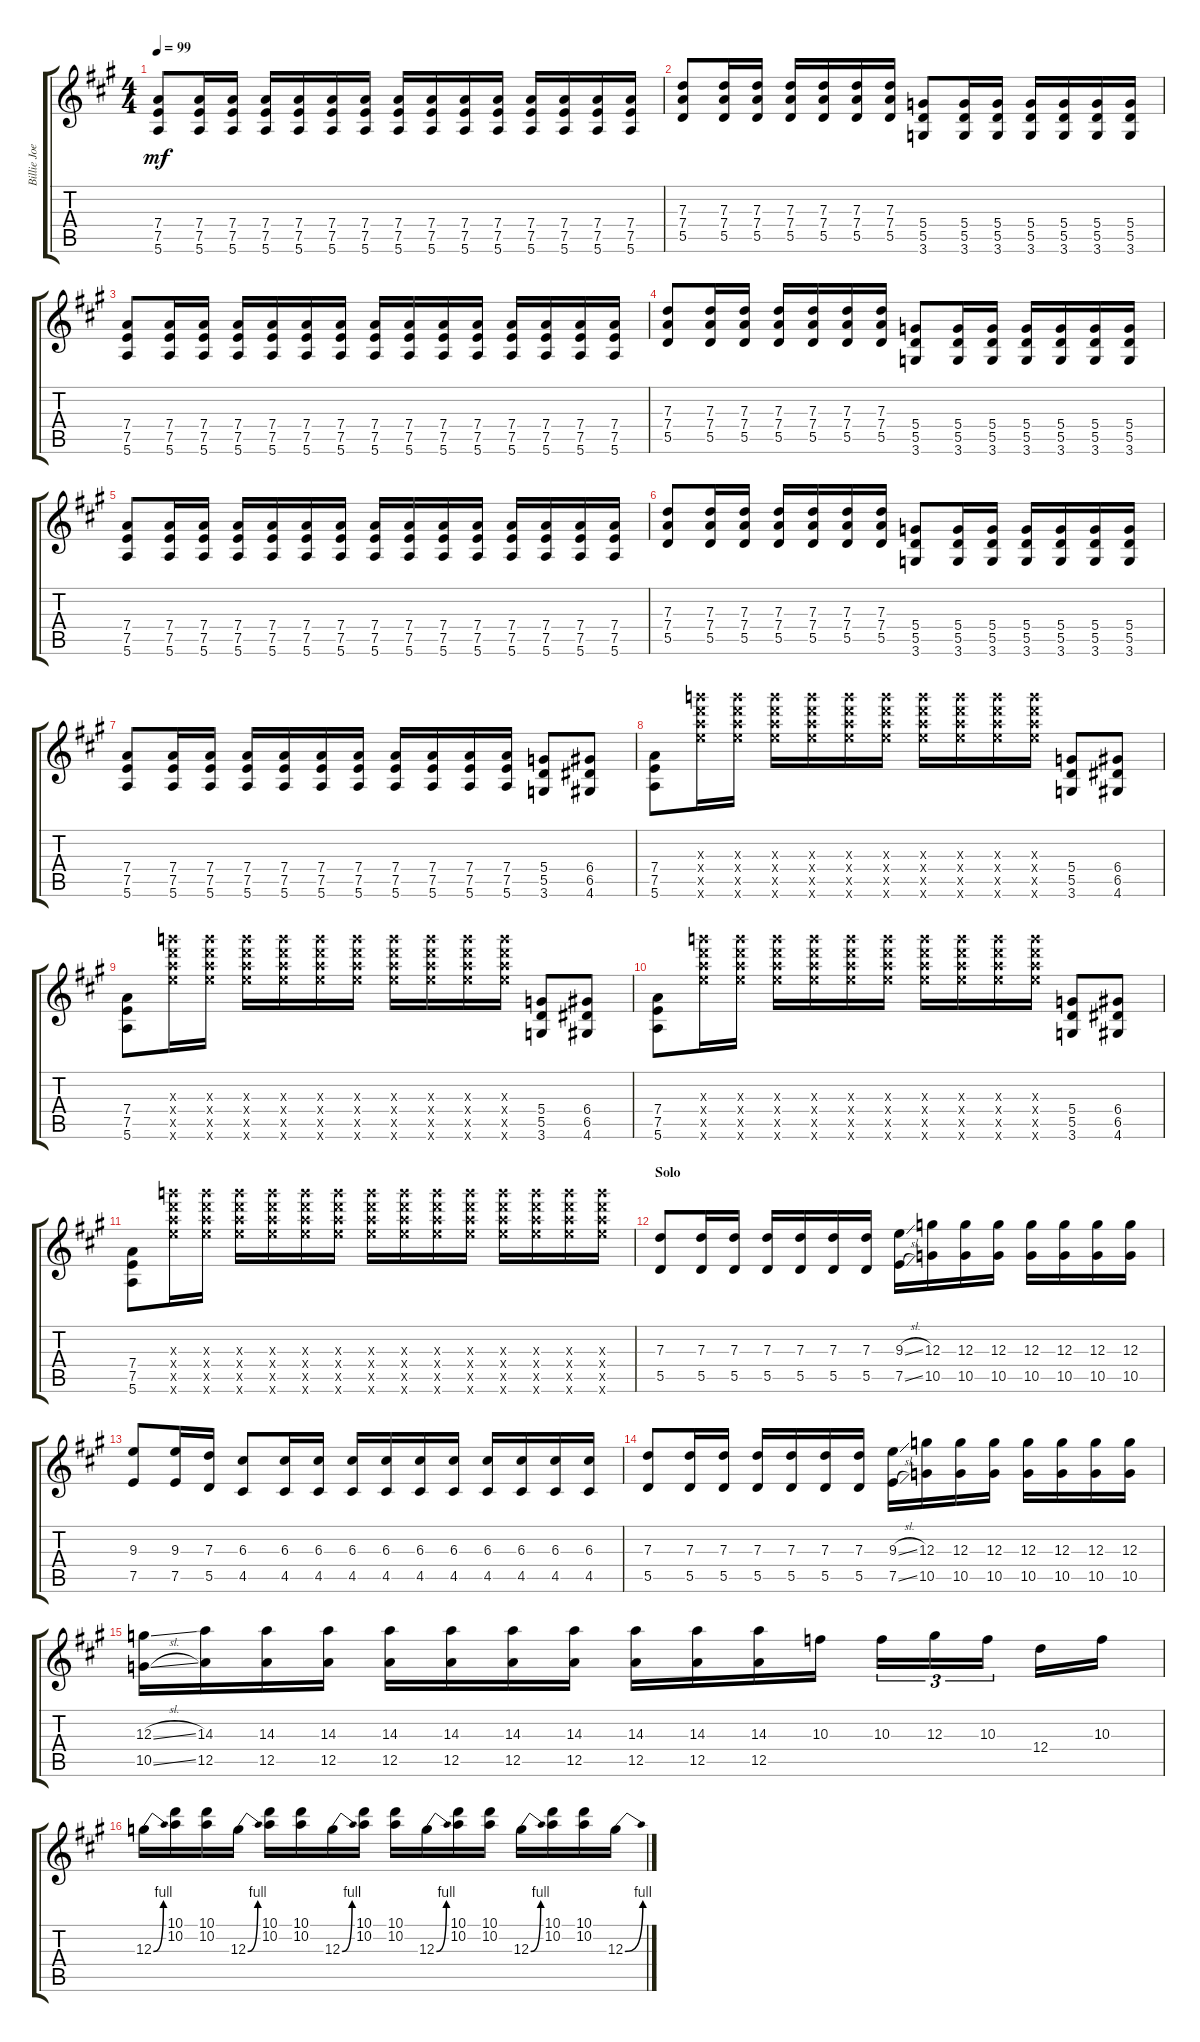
\track ("Billie Joe Lead Guitar" "Billie Joe") {instrument overdrivenguitar}
\staff {score tabs}
\tuning (E4 B3 G3 D3 A2 E2) {hide}
\ts (4 4)
\tempo 99
\clef g2
\ks a
(7.4 7.5 5.6).8{dy mf} (7.4 7.5 5.6).16 (7.4 7.5 5.6).16 (7.4 7.5 5.6).16 (7.4 7.5 5.6).16 (7.4 7.5 5.6).16 (7.4 7.5 5.6).16 (7.4 7.5 5.6).16 (7.4 7.5 5.6).16 (7.4 7.5 5.6).16 (7.4 7.5 5.6).16 (7.4 7.5 5.6).16 (7.4 7.5 5.6).16 (7.4 7.5 5.6).16 (7.4 7.5 5.6).16 |
(7.3 7.4 5.5).8 (7.3 7.4 5.5).16 (7.3 7.4 5.5).16 (7.3 7.4 5.5).16 (7.3 7.4 5.5).16 (7.3 7.4 5.5).16 (7.3 7.4 5.5).16 (5.4 5.5 3.6).8 (5.4 5.5 3.6).16 (5.4 5.5 3.6).16 (5.4 5.5 3.6).16 (5.4 5.5 3.6).16 (5.4 5.5 3.6).16 (5.4 5.5 3.6).16 |
(7.4 7.5 5.6).8 (7.4 7.5 5.6).16 (7.4 7.5 5.6).16 (7.4 7.5 5.6).16 (7.4 7.5 5.6).16 (7.4 7.5 5.6).16 (7.4 7.5 5.6).16 (7.4 7.5 5.6).16 (7.4 7.5 5.6).16 (7.4 7.5 5.6).16 (7.4 7.5 5.6).16 (7.4 7.5 5.6).16 (7.4 7.5 5.6).16 (7.4 7.5 5.6).16 (7.4 7.5 5.6).16 |
(7.3 7.4 5.5).8 (7.3 7.4 5.5).16 (7.3 7.4 5.5).16 (7.3 7.4 5.5).16 (7.3 7.4 5.5).16 (7.3 7.4 5.5).16 (7.3 7.4 5.5).16 (5.4 5.5 3.6).8 (5.4 5.5 3.6).16 (5.4 5.5 3.6).16 (5.4 5.5 3.6).16 (5.4 5.5 3.6).16 (5.4 5.5 3.6).16 (5.4 5.5 3.6).16 |
(7.4 7.5 5.6).8 (7.4 7.5 5.6).16 (7.4 7.5 5.6).16 (7.4 7.5 5.6).16 (7.4 7.5 5.6).16 (7.4 7.5 5.6).16 (7.4 7.5 5.6).16 (7.4 7.5 5.6).16 (7.4 7.5 5.6).16 (7.4 7.5 5.6).16 (7.4 7.5 5.6).16 (7.4 7.5 5.6).16 (7.4 7.5 5.6).16 (7.4 7.5 5.6).16 (7.4 7.5 5.6).16 |
(7.3 7.4 5.5).8 (7.3 7.4 5.5).16 (7.3 7.4 5.5).16 (7.3 7.4 5.5).16 (7.3 7.4 5.5).16 (7.3 7.4 5.5).16 (7.3 7.4 5.5).16 (5.4 5.5 3.6).8 (5.4 5.5 3.6).16 (5.4 5.5 3.6).16 (5.4 5.5 3.6).16 (5.4 5.5 3.6).16 (5.4 5.5 3.6).16 (5.4 5.5 3.6).16 |
(7.4 7.5 5.6).8 (7.4 7.5 5.6).16 (7.4 7.5 5.6).16 (7.4 7.5 5.6).16 (7.4 7.5 5.6).16 (7.4 7.5 5.6).16 (7.4 7.5 5.6).16 (7.4 7.5 5.6).16 (7.4 7.5 5.6).16 (7.4 7.5 5.6).16 (7.4 7.5 5.6).16 (5.4 5.5 3.6).8 (6.4 6.5 4.6).8 |
(7.4 7.5 5.6).8 (24.3{x} 24.4{x} 24.5{x} 24.6{x}).16 (24.3{x} 24.4{x} 24.5{x} 24.6{x}).16 (24.3{x} 24.4{x} 24.5{x} 24.6{x}).16 (24.3{x} 24.4{x} 24.5{x} 24.6{x}).16 (24.3{x} 24.4{x} 24.5{x} 24.6{x}).16 (24.3{x} 24.4{x} 24.5{x} 24.6{x}).16 (24.3{x} 24.4{x} 24.5{x} 24.6{x}).16 (24.3{x} 24.4{x} 24.5{x} 24.6{x}).16 (24.3{x} 24.4{x} 24.5{x} 24.6{x}).16 (24.3{x} 24.4{x} 24.5{x} 24.6{x}).16 (5.4 5.5 3.6).8 (6.4 6.5 4.6).8 |
(7.4 7.5 5.6).8 (24.3{x} 24.4{x} 24.5{x} 24.6{x}).16 (24.3{x} 24.4{x} 24.5{x} 24.6{x}).16 (24.3{x} 24.4{x} 24.5{x} 24.6{x}).16 (24.3{x} 24.4{x} 24.5{x} 24.6{x}).16 (24.3{x} 24.4{x} 24.5{x} 24.6{x}).16 (24.3{x} 24.4{x} 24.5{x} 24.6{x}).16 (24.3{x} 24.4{x} 24.5{x} 24.6{x}).16 (24.3{x} 24.4{x} 24.5{x} 24.6{x}).16 (24.3{x} 24.4{x} 24.5{x} 24.6{x}).16 (24.3{x} 24.4{x} 24.5{x} 24.6{x}).16 (5.4 5.5 3.6).8 (6.4 6.5 4.6).8 |
(7.4 7.5 5.6).8 (24.3{x} 24.4{x} 24.5{x} 24.6{x}).16 (24.3{x} 24.4{x} 24.5{x} 24.6{x}).16 (24.3{x} 24.4{x} 24.5{x} 24.6{x}).16 (24.3{x} 24.4{x} 24.5{x} 24.6{x}).16 (24.3{x} 24.4{x} 24.5{x} 24.6{x}).16 (24.3{x} 24.4{x} 24.5{x} 24.6{x}).16 (24.3{x} 24.4{x} 24.5{x} 24.6{x}).16 (24.3{x} 24.4{x} 24.5{x} 24.6{x}).16 (24.3{x} 24.4{x} 24.5{x} 24.6{x}).16 (24.3{x} 24.4{x} 24.5{x} 24.6{x}).16 (5.4 5.5 3.6).8 (6.4 6.5 4.6).8 |
(7.4 7.5 5.6).8 (24.3{x} 24.4{x} 24.5{x} 24.6{x}).16 (24.3{x} 24.4{x} 24.5{x} 24.6{x}).16 (24.3{x} 24.4{x} 24.5{x} 24.6{x}).16 (24.3{x} 24.4{x} 24.5{x} 24.6{x}).16 (24.3{x} 24.4{x} 24.5{x} 24.6{x}).16 (24.3{x} 24.4{x} 24.5{x} 24.6{x}).16 (24.3{x} 24.4{x} 24.5{x} 24.6{x}).16 (24.3{x} 24.4{x} 24.5{x} 24.6{x}).16 (24.3{x} 24.4{x} 24.5{x} 24.6{x}).16 (24.3{x} 24.4{x} 24.5{x} 24.6{x}).16 (24.3{x} 24.4{x} 24.5{x} 24.6{x}).16 (24.3{x} 24.4{x} 24.5{x} 24.6{x}).16 (24.3{x} 24.4{x} 24.5{x} 24.6{x}).16 (24.3{x} 24.4{x} 24.5{x} 24.6{x}).16 |
\section ("" "Solo")
(7.3 5.5).8{balance 8} (7.3 5.5).16 (7.3 5.5).16 (7.3 5.5).16 (7.3 5.5).16 (7.3 5.5).16 (7.3 5.5).16 (9.3{sl} 7.5{sl}).16 (12.3 10.5).16 (12.3 10.5).16 (12.3 10.5).16 (12.3 10.5).16 (12.3 10.5).16 (12.3 10.5).16 (12.3 10.5).16 |
(9.3 7.5).8 (9.3 7.5).16 (7.3 5.5).16 (6.3 4.5).8 (6.3 4.5).16 (6.3 4.5).16 (6.3 4.5).16 (6.3 4.5).16 (6.3 4.5).16 (6.3 4.5).16 (6.3 4.5).16 (6.3 4.5).16 (6.3 4.5).16 (6.3 4.5).16 |
(7.3 5.5).8 (7.3 5.5).16 (7.3 5.5).16 (7.3 5.5).16 (7.3 5.5).16 (7.3 5.5).16 (7.3 5.5).16 (9.3{sl} 7.5{sl}).16 (12.3 10.5).16 (12.3 10.5).16 (12.3 10.5).16 (12.3 10.5).16 (12.3 10.5).16 (12.3 10.5).16 (12.3 10.5).16 |
(12.3{sl} 10.5{sl}).16 (14.3 12.5).16 (14.3 12.5).16 (14.3 12.5).16 (14.3 12.5).16 (14.3 12.5).16 (14.3 12.5).16 (14.3 12.5).16 (14.3 12.5).16 (14.3 12.5).16 (14.3 12.5).16 10.3.16 10.3.16{tu (3 2)} 12.3.16{tu (3 2)} 10.3.16{tu (3 2)} 12.4.16 10.3.16 |
12.3{be (bend 0 0 60 4)}.16 (10.1 10.2).16 (10.1 10.2).16 12.3{be (bend 0 0 60 4)}.16 (10.1 10.2).16 (10.1 10.2).16 12.3{be (bend 0 0 60 4)}.16 (10.1 10.2).16 (10.1 10.2).16 12.3{be (bend 0 0 60 4)}.16 (10.1 10.2).16 (10.1 10.2).16 12.3{be (bend 0 0 60 4)}.16 (10.1 10.2).16 (10.1 10.2).16 12.3{be (bend 0 0 60 4)}.16
